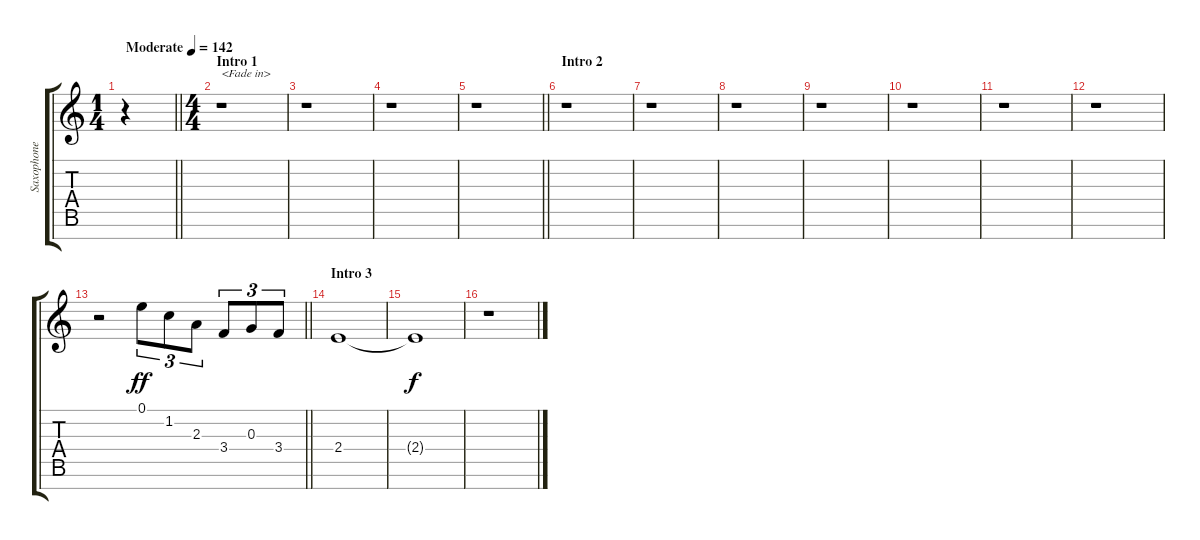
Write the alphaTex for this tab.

\track ("Saxophone" "Saxophone") {instrument altosax}
\staff {score tabs}
\tuning (E5 B4 G4 D4 A3 E3 B2) {hide}
\ts (1 4)
\tempo (142 "Moderate")
\clef g2
\barLineRight lightlight
\ks c
r.4{dy ff instrument altosax} |
\ts (4 4)
\section ("" "Intro 1")
r.1{txt "<Fade in>"} |
r.1 |
r.1 |
\barLineRight lightlight
r.1 |
\section ("" "Intro 2")
r.1 |
r.1 |
r.1 |
r.1 |
r.1 |
r.1 |
r.1 |
\barLineRight lightlight
r.2 0.1.8{tu (3 2)} 1.2.8{tu (3 2)} 2.3.8{tu (3 2)} 3.4.8{tu (3 2)} 0.3.8{tu (3 2)} 3.4.8{tu (3 2)} |
\section ("" "Intro 3")
2.4.1 |
2.4{t}.1{dy f} |
r.1
